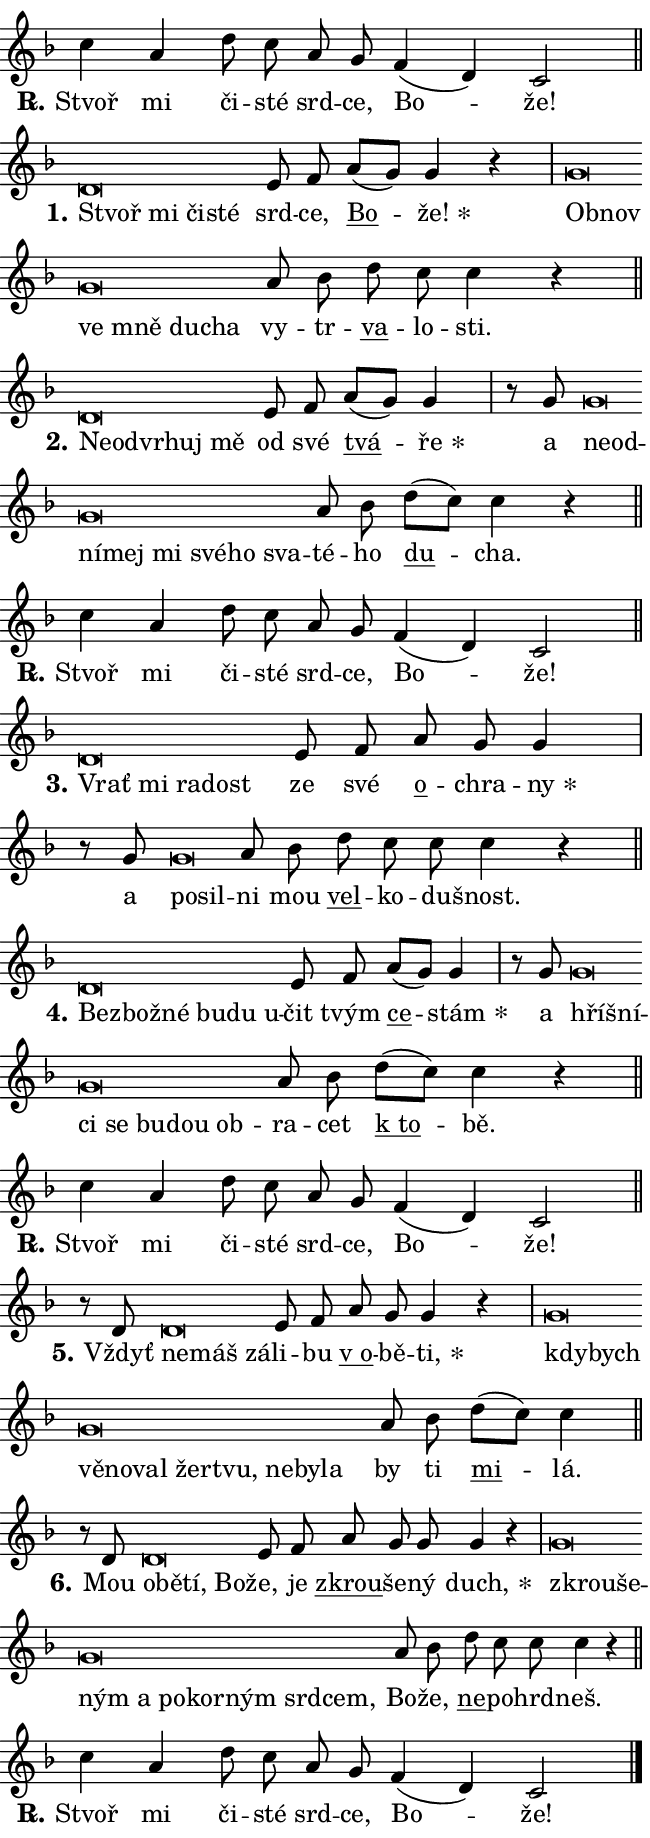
\version "2.24.0"
\header { tagline = "" }
\paper {
  indent = 0\cm
  top-margin = 0\cm
  right-margin = 0.13\cm % to fit lyric hyphens
  bottom-margin = 0\cm
  left-margin = 0\cm
  paper-width = 11\cm
  page-breaking = #ly:one-page-breaking
  system-system-spacing.basic-distance = #11
  score-system-spacing.basic-distance = #11
  ragged-last = ##f
}


%% Author: Thomas Morley
%% https://lists.gnu.org/archive/html/lilypond-user/2020-05/msg00002.html
#(define (line-position grob)
"Returns position of @var[grob} in current system:
   @code{'start}, if at first time-step
   @code{'end}, if at last time-step
   @code{'middle} otherwise
"
  (let* ((col (ly:item-get-column grob))
         (ln (ly:grob-object col 'left-neighbor))
         (rn (ly:grob-object col 'right-neighbor))
         (col-to-check-left (if (ly:grob? ln) ln col))
         (col-to-check-right (if (ly:grob? rn) rn col))
         (break-dir-left
           (and
             (ly:grob-property col-to-check-left 'non-musical #f)
             (ly:item-break-dir col-to-check-left)))
         (break-dir-right
           (and
             (ly:grob-property col-to-check-right 'non-musical #f)
             (ly:item-break-dir col-to-check-right))))
        (cond ((eqv? 1 break-dir-left) 'start)
              ((eqv? -1 break-dir-right) 'end)
              (else 'middle))))

#(define (tranparent-at-line-position vctor)
  (lambda (grob)
  "Relying on @code{line-position} select the relevant enry from @var{vctor}.
Used to determine transparency,"
    (case (line-position grob)
      ((end) (not (vector-ref vctor 0)))
      ((middle) (not (vector-ref vctor 1)))
      ((start) (not (vector-ref vctor 2))))))

noteHeadBreakVisibility =
#(define-music-function (break-visibility)(vector?)
"Makes @code{NoteHead}s transparent relying on @var{break-visibility}"
#{
  \override NoteHead.transparent =
    #(tranparent-at-line-position break-visibility)
#})

#(define delete-ledgers-for-transparent-note-heads
  (lambda (grob)
    "Reads whether a @code{NoteHead} is transparent.
If so this @code{NoteHead} is removed from @code{'note-heads} from
@var{grob}, which is supposed to be @code{LedgerLineSpanner}.
As a result ledgers are not printed for this @code{NoteHead}"
    (let* ((nhds-array (ly:grob-object grob 'note-heads))
           (nhds-list
             (if (ly:grob-array? nhds-array)
                 (ly:grob-array->list nhds-array)
                 '()))
           ;; Relies on the transparent-property being done before
           ;; Staff.LedgerLineSpanner.after-line-breaking is executed.
           ;; This is fragile ...
           (to-keep
             (remove
               (lambda (nhd)
                 (ly:grob-property nhd 'transparent #f))
               nhds-list)))
      ;; TODO find a better method to iterate over grob-arrays, similiar
      ;; to filter/remove etc for lists
      ;; For now rebuilt from scratch
      (set! (ly:grob-object grob 'note-heads)  '())
      (for-each
        (lambda (nhd)
          (ly:pointer-group-interface::add-grob grob 'note-heads nhd))
        to-keep))))

squashNotes = {
  \override NoteHead.X-extent = #'(-0.2 . 0.2)
  \override NoteHead.Y-extent = #'(-0.75 . 0)
  \override NoteHead.stencil =
    #(lambda (grob)
       (let ((pos (ly:grob-property grob 'staff-position)))
         (begin
           (if (< pos -7) (display "ERROR: Lower brevis then expected\n") (display ""))
           (if (<= pos -6) ly:text-interface::print ly:note-head::print))))
}
unSquashNotes = {
  \revert NoteHead.X-extent
  \revert NoteHead.Y-extent
  \revert NoteHead.stencil
}

hideNotes = \noteHeadBreakVisibility #begin-of-line-visible
unHideNotes = \noteHeadBreakVisibility #all-visible

% work-around for resetting accidentals
% https://lilypond.org/doc/v2.23/Documentation/notation/displaying-rhythms#unmetered-music
cadenzaMeasure = {
  \cadenzaOff
  \partial 1024 s1024
  \cadenzaOn
}

#(define-markup-command (accent layout props text) (markup?)
  "Underline accented syllable"
  (interpret-markup layout props
    #{\markup \override #'(offset . 4.3) \underline { #text }#}))

responsum = \markup \concat {
  "R" \hspace #-1.05 \path #0.1 #'((moveto 0 0.07) (lineto 0.9 0.8)) \hspace #0.05 "."
}

spaceSize = #0.6828661417322834 % exact space size for TeX Gyre Schola

\layout {
  \context {
    \Staff
    \remove "Time_signature_engraver"
    \override LedgerLineSpanner.after-line-breaking = #delete-ledgers-for-transparent-note-heads
  }
  \context {
    \Lyrics {
      \override LyricSpace.minimum-distance = \spaceSize
      \override LyricText.font-name = #"TeX Gyre Schola"
      \override LyricText.font-size = 1
      \override StanzaNumber.font-name = #"TeX Gyre Schola Bold"
      \override StanzaNumber.font-size = 1
    }
  }
  \context {
    \Score 
    \override NoteHead.text =
      #(lambda (grob) 
        (let ((pos (ly:grob-property grob 'staff-position)))
          #{\markup {
            \combine
              \halign #-0.55 \raise #(if (= pos -6) 0 0.5) \override #'(thickness . 2) \draw-line #'(3.2 . 0)
              \musicglyph "noteheads.sM1"
          }#}))
  }
}

% magnetic-lyrics.ily
%
%   written by
%     Jean Abou Samra <jean@abou-samra.fr>
%     Werner Lemberg <wl@gnu.org>
%
%   adapted by
%     Jiri Hon <jiri.hon@gmail.com>
%
% Version 2022-Apr-15

% https://www.mail-archive.com/lilypond-user@gnu.org/msg149350.html

#(define (Left_hyphen_pointer_engraver context)
   "Collect syllable-hyphen-syllable occurrences in lyrics and store
them in properties.  This engraver only looks to the left.  For
example, if the lyrics input is @code{foo -- bar}, it does the
following.

@itemize @bullet
@item
Set the @code{text} property of the @code{LyricHyphen} grob between
@q{foo} and @q{bar} to @code{foo}.

@item
Set the @code{left-hyphen} property of the @code{LyricText} grob with
text @q{foo} to the @code{LyricHyphen} grob between @q{foo} and
@q{bar}.
@end itemize

Use this auxiliary engraver in combination with the
@code{lyric-@/text::@/apply-@/magnetic-@/offset!} hook."
   (let ((hyphen #f)
         (text #f))
     (make-engraver
      (acknowledgers
       ((lyric-syllable-interface engraver grob source-engraver)
        (set! text grob)))
      (end-acknowledgers
       ((lyric-hyphen-interface engraver grob source-engraver)
        ;(when (not (grob::has-interface grob 'lyric-space-interface))
          (set! hyphen grob)));)
      ((stop-translation-timestep engraver)
       (when (and text hyphen)
         (ly:grob-set-object! text 'left-hyphen hyphen))
       (set! text #f)
       (set! hyphen #f)))))

#(define (lyric-text::apply-magnetic-offset! grob)
   "If the space between two syllables is less than the value in
property @code{LyricText@/.details@/.squash-threshold}, move the right
syllable to the left so that it gets concatenated with the left
syllable.

Use this function as a hook for
@code{LyricText@/.after-@/line-@/breaking} if the
@code{Left_@/hyphen_@/pointer_@/engraver} is active."
   (let ((hyphen (ly:grob-object grob 'left-hyphen #f)))
     (when hyphen
       (let ((left-text (ly:spanner-bound hyphen LEFT)))
         (when (grob::has-interface left-text 'lyric-syllable-interface)
           (let* ((common (ly:grob-common-refpoint grob left-text X))
                  (this-x-ext (ly:grob-extent grob common X))
                  (left-x-ext
                   (begin
                     ;; Trigger magnetism for left-text.
                     (ly:grob-property left-text 'after-line-breaking)
                     (ly:grob-extent left-text common X)))
                  ;; `delta` is the gap width between two syllables.
                  (delta (- (interval-start this-x-ext)
                            (interval-end left-x-ext)))
                  (details (ly:grob-property grob 'details))
                  (threshold (assoc-get 'squash-threshold details 0.2)))
             (when (< delta threshold)
               (let* (;; We have to manipulate the input text so that
                      ;; ligatures crossing syllable boundaries are not
                      ;; disabled.  For languages based on the Latin
                      ;; script this is essentially a beautification.
                      ;; However, for non-Western scripts it can be a
                      ;; necessity.
                      (lt (ly:grob-property left-text 'text))
                      (rt (ly:grob-property grob 'text))
                      (is-space (grob::has-interface hyphen 'lyric-space-interface))
                      (space (if is-space " " ""))
                      (extra-delta (if is-space spaceSize 0))
                      ;; Append new syllable.
                      (ltrt-space (if (and (string? lt) (string? rt))
                                (string-append lt space rt)
                                (make-concat-markup (list lt space rt))))
                      ;; Right-align `ltrt` to the right side.
                      (ltrt-space-markup (grob-interpret-markup
                               grob
                               (make-translate-markup
                                (cons (interval-length this-x-ext) 0)
                                (make-right-align-markup ltrt-space)))))
                 (begin
                   ;; Don't print `left-text`.
                   (ly:grob-set-property! left-text 'stencil #f)
                   ;; Set text and stencil (which holds all collected
                   ;; syllables so far) and shift it to the left.
                   (ly:grob-set-property! grob 'text ltrt-space)
                   (ly:grob-set-property! grob 'stencil ltrt-space-markup)
                   (ly:grob-translate-axis! grob (- (- delta extra-delta)) X))))))))))


#(define (lyric-hyphen::displace-bounds-first grob)
   ;; Make very sure this callback isn't triggered too early.
   (let ((left (ly:spanner-bound grob LEFT))
         (right (ly:spanner-bound grob RIGHT)))
     (ly:grob-property left 'after-line-breaking)
     (ly:grob-property right 'after-line-breaking)
     (ly:lyric-hyphen::print grob)))

squashThreshold = #0.4

\layout {
  \context {
    \Lyrics
    \consists #Left_hyphen_pointer_engraver
    \override LyricText.after-line-breaking =
      #lyric-text::apply-magnetic-offset!
    \override LyricHyphen.stencil = #lyric-hyphen::displace-bounds-first
    \override LyricText.details.squash-threshold = \squashThreshold
    \override LyricHyphen.minimum-distance = 0
    \override LyricHyphen.minimum-length = \squashThreshold
  }
}

squashText = \override LyricText.details.squash-threshold = 9999
unSquashText = \override LyricText.details.squash-threshold = \squashThreshold

leftText = \override LyricText.self-alignment-X = #LEFT
unLeftText = \revert LyricText.self-alignment-X

starOffset = #(lambda (grob) 
                (let ((x_offset (ly:self-alignment-interface::aligned-on-x-parent grob)))
                  (if (= x_offset 0) 0 (+ x_offset 1.2))))

star = #(define-music-function (syllable)(string?)
"Append star separator at the end of a syllable"
#{
  \once \override LyricText.X-offset = #starOffset
  \lyricmode { \markup {
    #syllable
    \override #'((font-name . "TeX Gyre Schola Bold")) \hspace #0.2 \lower #0.65 \larger "*"
  } }
#})

starAccent = #(define-music-function (syllable)(string?)
"Append star separator at the end of a syllable and make accent"
#{
  \once \override LyricText.X-offset = #starOffset
  \lyricmode { \markup {
    \accent #syllable
    \override #'((font-name . "TeX Gyre Schola Bold")) \hspace #0.2 \lower #0.65 \larger "*"
  } }
#})

breath = #(define-music-function (syllable)(string?)
"Append breathing indicator at the end of a syllable"
#{
  \lyricmode { \markup { #syllable "+" } }
#})

optionalBreath = #(define-music-function (syllable)(string?)
"Append optional breathing indicator at the end of a syllable"
#{
  \lyricmode { \markup { #syllable "(+)" } }
#})


\score {
    <<
        \new Voice = "melody" { \cadenzaOn \key f \major \relative { c''4 a d8 c a g \bar "" f4( d) c2 \cadenzaMeasure \bar "||" \break } }
        \new Lyrics \lyricsto "melody" { \lyricmode { \set stanza = \responsum
Stvoř mi či -- sté srd -- ce, Bo -- že! } }
    >>
    \layout {}
}

\score {
    <<
        \new Voice = "melody" { \cadenzaOn \key f \major \relative { \squashNotes d'\breve*1/16 \hideNotes \breve*1/16 \bar "" \breve*1/16 \breve*1/16 \bar "" \unHideNotes \unSquashNotes e8 f \bar "" a[( g)] g4 r \cadenzaMeasure \bar "|" \squashNotes g\breve*1/16 \hideNotes \breve*1/16 \bar "" \breve*1/16 \bar "" \breve*1/16 \bar "" \breve*1/16 \breve*1/16 \bar "" \unHideNotes \unSquashNotes a8 bes \bar "" d c c4 r \cadenzaMeasure \bar "||" \break } }
        \new Lyrics \lyricsto "melody" { \lyricmode { \set stanza = "1."
\leftText Stvoř \squashText mi či -- sté \unLeftText \unSquashText srd -- ce, \markup \accent Bo -- \star že! \leftText Ob -- \squashText nov ve mně du -- cha \unLeftText \unSquashText vy -- tr -- \markup \accent va -- lo -- sti. } }
    >>
    \layout {}
}

\score {
    <<
        \new Voice = "melody" { \cadenzaOn \key f \major \relative { \squashNotes d'\breve*1/16 \hideNotes \breve*1/16 \bar "" \breve*1/16 \bar "" \breve*1/16 \breve*1/16 \bar "" \unHideNotes \unSquashNotes e8 f \bar "" a[( g)] g4 \cadenzaMeasure \bar "|" r8 g8 \squashNotes g\breve*1/16 \hideNotes \breve*1/16 \bar "" \breve*1/16 \bar "" \breve*1/16 \bar "" \breve*1/16 \bar "" \breve*1/16 \bar "" \breve*1/16 \breve*1/16 \bar "" \unHideNotes \unSquashNotes a8 bes \bar "" d[( c)] c4 r \cadenzaMeasure \bar "||" \break } }
        \new Lyrics \lyricsto "melody" { \lyricmode { \set stanza = "2."
\leftText Ne -- \squashText od -- vr -- huj mě \unLeftText \unSquashText od své \markup \accent tvá -- \star ře a \leftText ne -- \squashText od -- ní -- mej mi své -- ho sva -- \unLeftText \unSquashText té -- ho \markup \accent du -- cha. } }
    >>
    \layout {}
}

\score {
    <<
        \new Voice = "melody" { \cadenzaOn \key f \major \relative { c''4 a d8 c a g \bar "" f4( d) c2 \cadenzaMeasure \bar "||" \break } }
        \new Lyrics \lyricsto "melody" { \lyricmode { \set stanza = \responsum
Stvoř mi či -- sté srd -- ce, Bo -- že! } }
    >>
    \layout {}
}

\score {
    <<
        \new Voice = "melody" { \cadenzaOn \key f \major \relative { \squashNotes d'\breve*1/16 \hideNotes \breve*1/16 \bar "" \breve*1/16 \breve*1/16 \bar "" \unHideNotes \unSquashNotes e8 f \bar "" a g g4 \cadenzaMeasure \bar "|" r8 g8 \squashNotes g\breve*1/16 \hideNotes \breve*1/16 \bar "" \unHideNotes \unSquashNotes a8 bes \bar "" d c c c4 r \cadenzaMeasure \bar "||" \break } }
        \new Lyrics \lyricsto "melody" { \lyricmode { \set stanza = "3."
\leftText Vrať \squashText mi ra -- dost \unLeftText \unSquashText ze své \markup \accent o -- chra -- \star ny a \leftText po -- \squashText sil -- \unLeftText \unSquashText ni mou \markup \accent vel -- ko -- du -- šnost. } }
    >>
    \layout {}
}

\score {
    <<
        \new Voice = "melody" { \cadenzaOn \key f \major \relative { \squashNotes d'\breve*1/16 \hideNotes \breve*1/16 \bar "" \breve*1/16 \bar "" \breve*1/16 \bar "" \breve*1/16 \breve*1/16 \bar "" \unHideNotes \unSquashNotes e8 f \bar "" a[( g)] g4 \cadenzaMeasure \bar "|" r8 g8 \squashNotes g\breve*1/16 \hideNotes \breve*1/16 \bar "" \breve*1/16 \bar "" \breve*1/16 \bar "" \breve*1/16 \bar "" \breve*1/16 \breve*1/16 \bar "" \unHideNotes \unSquashNotes a8 bes \bar "" d[( c)] c4 r \cadenzaMeasure \bar "||" \break } }
        \new Lyrics \lyricsto "melody" { \lyricmode { \set stanza = "4."
\leftText Bez -- \squashText bož -- né bu -- du u -- \unLeftText \unSquashText čit tvým \markup \accent ce -- \star stám a \leftText hří -- \squashText šní -- ci se bu -- dou ob -- \unLeftText \unSquashText ra -- cet \markup \accent "k to" -- bě. } }
    >>
    \layout {}
}

\score {
    <<
        \new Voice = "melody" { \cadenzaOn \key f \major \relative { c''4 a d8 c a g \bar "" f4( d) c2 \cadenzaMeasure \bar "||" \break } }
        \new Lyrics \lyricsto "melody" { \lyricmode { \set stanza = \responsum
Stvoř mi či -- sté srd -- ce, Bo -- že! } }
    >>
    \layout {}
}

\score {
    <<
        \new Voice = "melody" { \cadenzaOn \key f \major \relative { r8 d'8 \squashNotes d\breve*1/16 \hideNotes \breve*1/16 \breve*1/16 \bar "" \unHideNotes \unSquashNotes e8 f \bar "" a g g4 r \cadenzaMeasure \bar "|" \squashNotes g\breve*1/16 \hideNotes \breve*1/16 \bar "" \breve*1/16 \bar "" \breve*1/16 \bar "" \breve*1/16 \bar "" \breve*1/16 \bar "" \breve*1/16 \bar "" \breve*1/16 \bar "" \breve*1/16 \breve*1/16 \bar "" \unHideNotes \unSquashNotes a8 bes \bar "" d[( c)] c4 \cadenzaMeasure \bar "||" \break } }
        \new Lyrics \lyricsto "melody" { \lyricmode { \set stanza = "5."
Vždyť \leftText ne -- \squashText máš zá -- \unLeftText \unSquashText li -- bu \markup \accent "v o" -- bě -- \star ti, \leftText kdy -- \squashText bych vě -- no -- val žer -- tvu, ne -- by -- la \unLeftText \unSquashText by ti \markup \accent mi -- lá. } }
    >>
    \layout {}
}

\score {
    <<
        \new Voice = "melody" { \cadenzaOn \key f \major \relative { r8 d'8 \squashNotes d\breve*1/16 \hideNotes \breve*1/16 \bar "" \breve*1/16 \breve*1/16 \bar "" \unHideNotes \unSquashNotes e8 f \bar "" a g g g4 r \cadenzaMeasure \bar "|" \squashNotes g\breve*1/16 \hideNotes \breve*1/16 \bar "" \breve*1/16 \bar "" \breve*1/16 \bar "" \breve*1/16 \bar "" \breve*1/16 \bar "" \breve*1/16 \bar "" \breve*1/16 \breve*1/16 \bar "" \unHideNotes \unSquashNotes a8 bes \bar "" d c c c4 r \cadenzaMeasure \bar "||" \break } }
        \new Lyrics \lyricsto "melody" { \lyricmode { \set stanza = "6."
Mou \leftText o -- \squashText bě -- tí, Bo -- \unLeftText \unSquashText že, je \markup \accent zkrou -- še -- ný \star duch, \leftText zkrou -- \squashText še -- ným a po -- kor -- ným srd -- cem, \unLeftText \unSquashText Bo -- že, \markup \accent ne -- po -- hrd -- neš. } }
    >>
    \layout {}
}

\score {
    <<
        \new Voice = "melody" { \cadenzaOn \key f \major \relative { c''4 a d8 c a g \bar "" f4( d) c2 \cadenzaMeasure \bar "||" \break } \bar "|." }
        \new Lyrics \lyricsto "melody" { \lyricmode { \set stanza = \responsum
Stvoř mi či -- sté srd -- ce, Bo -- že! } }
    >>
    \layout {}
}
